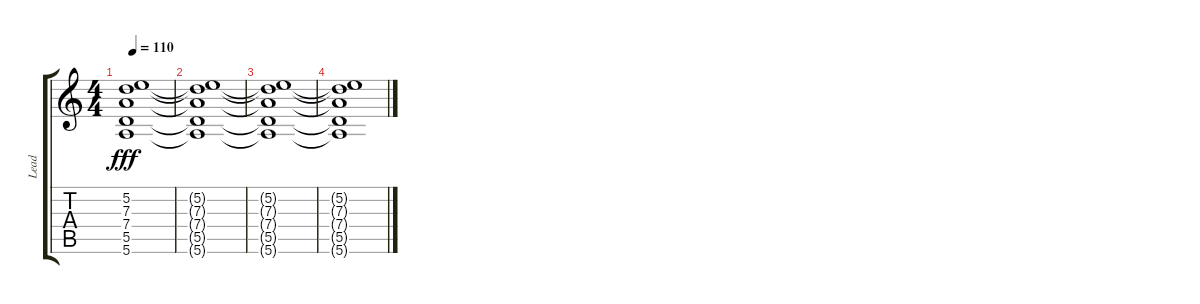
\track ("Lead" "Lead") {instrument distortionguitar}
\staff {score tabs}
\tuning (E4 B3 G3 D3 A2 E2) {hide}
\ts (4 4)
\tempo 110
\clef g2
\ks c
(5.2{t} 7.3{t} 7.4{t} 5.5{t} 5.6{t}).1{dy fff} |
(5.2{t} 7.3{t} 7.4{t} 5.5{t} 5.6{t}).1 |
(5.2{t} 7.3{t} 7.4{t} 5.5{t} 5.6{t}).1 |
(5.2{t} 7.3{t} 7.4{t} 5.5{t} 5.6{t}).1
